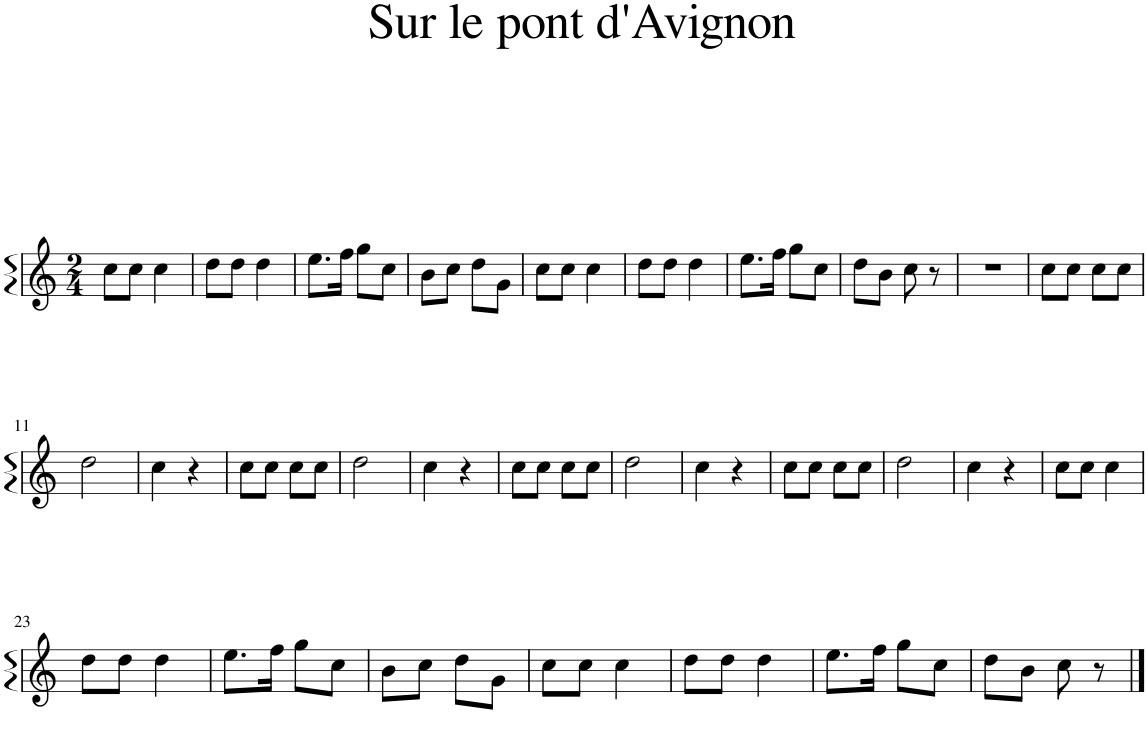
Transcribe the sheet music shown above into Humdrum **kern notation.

**kern
*part1
*staff1
*I"Harp
*I'Hrp.
*clefG2
*k[]
*M2/4
=1
8cc\L
8cc\J
4cc\
=2
8dd\L
8dd\J
4dd\
=3
8.ee\L
16ff\Jk
8gg\L
8cc\J
=4
8b\L
8cc\J
8dd\L
8g\J
=5
8cc\L
8cc\J
4cc\
=6
8dd\L
8dd\J
4dd\
=7
8.ee\L
16ff\Jk
8gg\L
8cc\J
=8
8dd\L
8b\J
8cc\
8r
=9
2r
=10
8cc\L
8cc\J
8cc\L
8cc\J
!!LO:LB:g=z
=11
2dd\
=12
4cc\
4r
=13
8cc\L
8cc\J
8cc\L
8cc\J
=14
2dd\
=15
4cc\
4r
=16
8cc\L
8cc\J
8cc\L
8cc\J
=17
2dd\
=18
4cc\
4r
=19
8cc\L
8cc\J
8cc\L
8cc\J
=20
2dd\
=21
4cc\
4r
=22
8cc\L
8cc\J
4cc\
!!LO:LB:g=z
=23
8dd\L
8dd\J
4dd\
=24
8.ee\L
16ff\Jk
8gg\L
8cc\J
=25
8b\L
8cc\J
8dd\L
8g\J
=26
8cc\L
8cc\J
4cc\
=27
8dd\L
8dd\J
4dd\
=28
8.ee\L
16ff\Jk
8gg\L
8cc\J
=29
8dd\L
8b\J
8cc\
8r
==
*-
